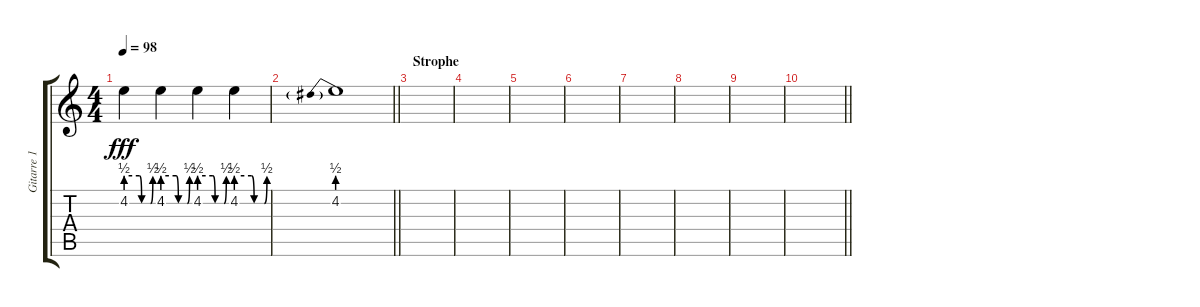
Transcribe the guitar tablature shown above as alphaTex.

\track ("Gitarre 1 (Overdrive)" "Gitarre 1 ") {instrument overdrivenguitar}
\staff {score tabs}
\tuning (E4 B3 G3 D3 A2 E2) {hide}
\ts (4 4)
\tempo 98
\clef g2
\ks c
4.2{be (custom 0 2 30 2 35 0 55 0 60 2)}.4{dy fff} 4.2{be (custom 0 2 30 2 35 0 55 0 60 2)}.4 4.2{be (custom 0 2 30 2 35 0 55 0 60 2)}.4 4.2{be (custom 0 2 30 2 35 0 55 0 60 2)}.4 |
\barLineRight lightlight
4.2{be (prebend 0 2 60 2)}.1 |
\section ("" "Strophe")
|
|
|
|
|
|
|
\barLineRight lightlight
